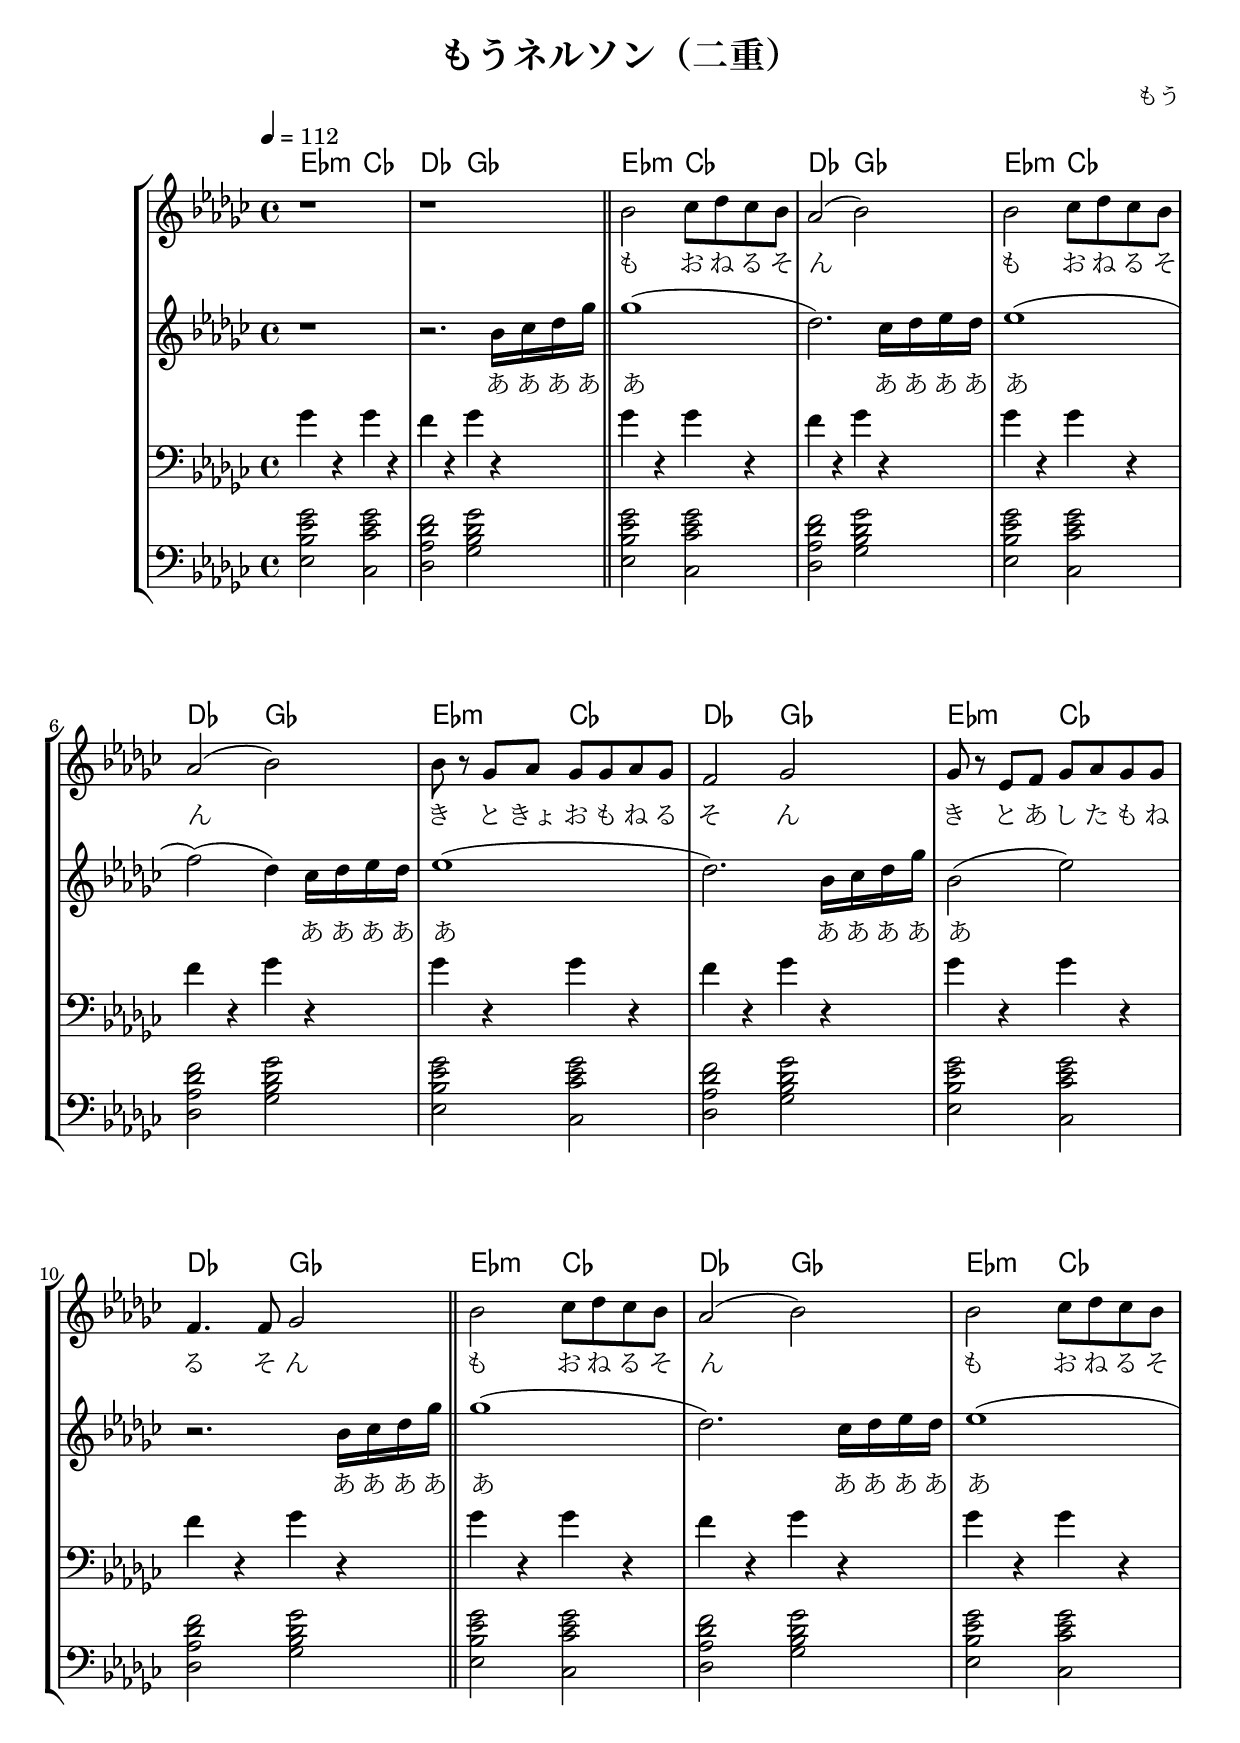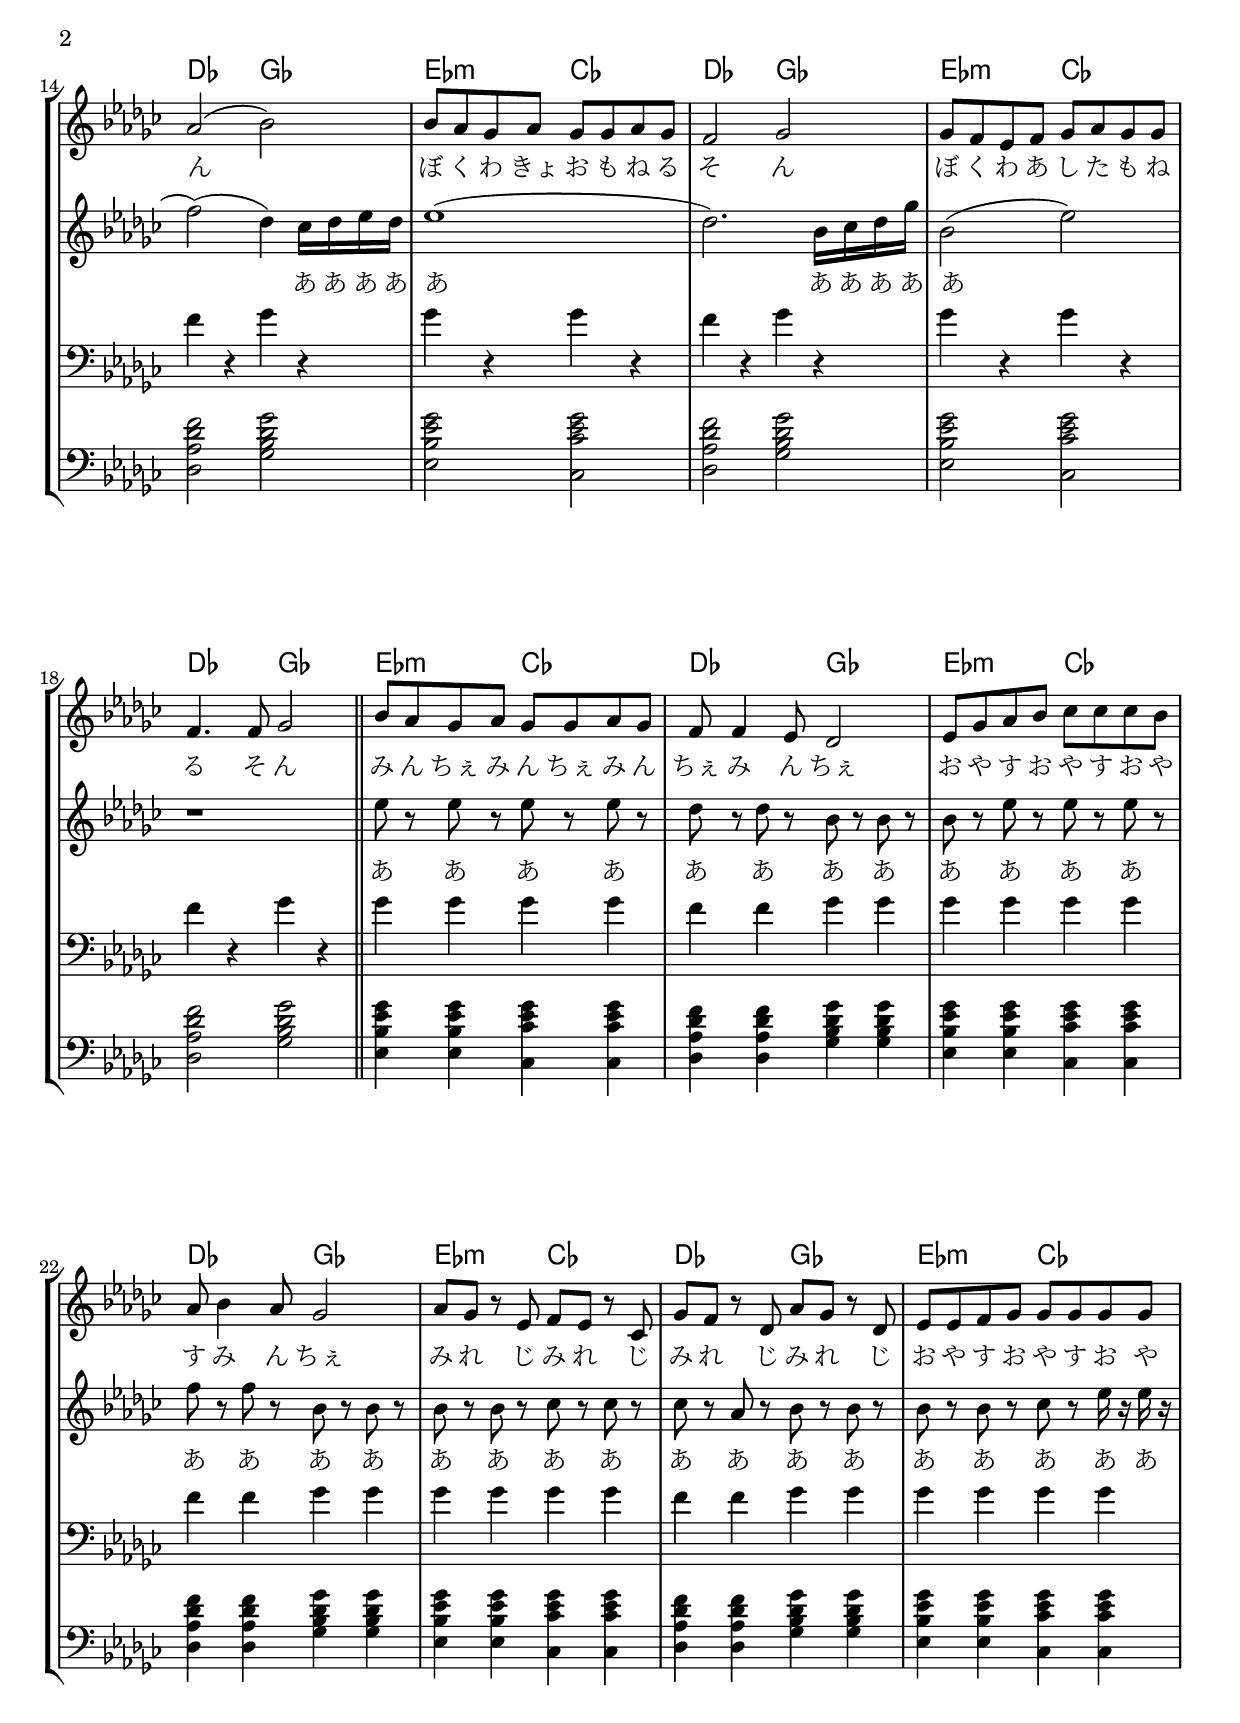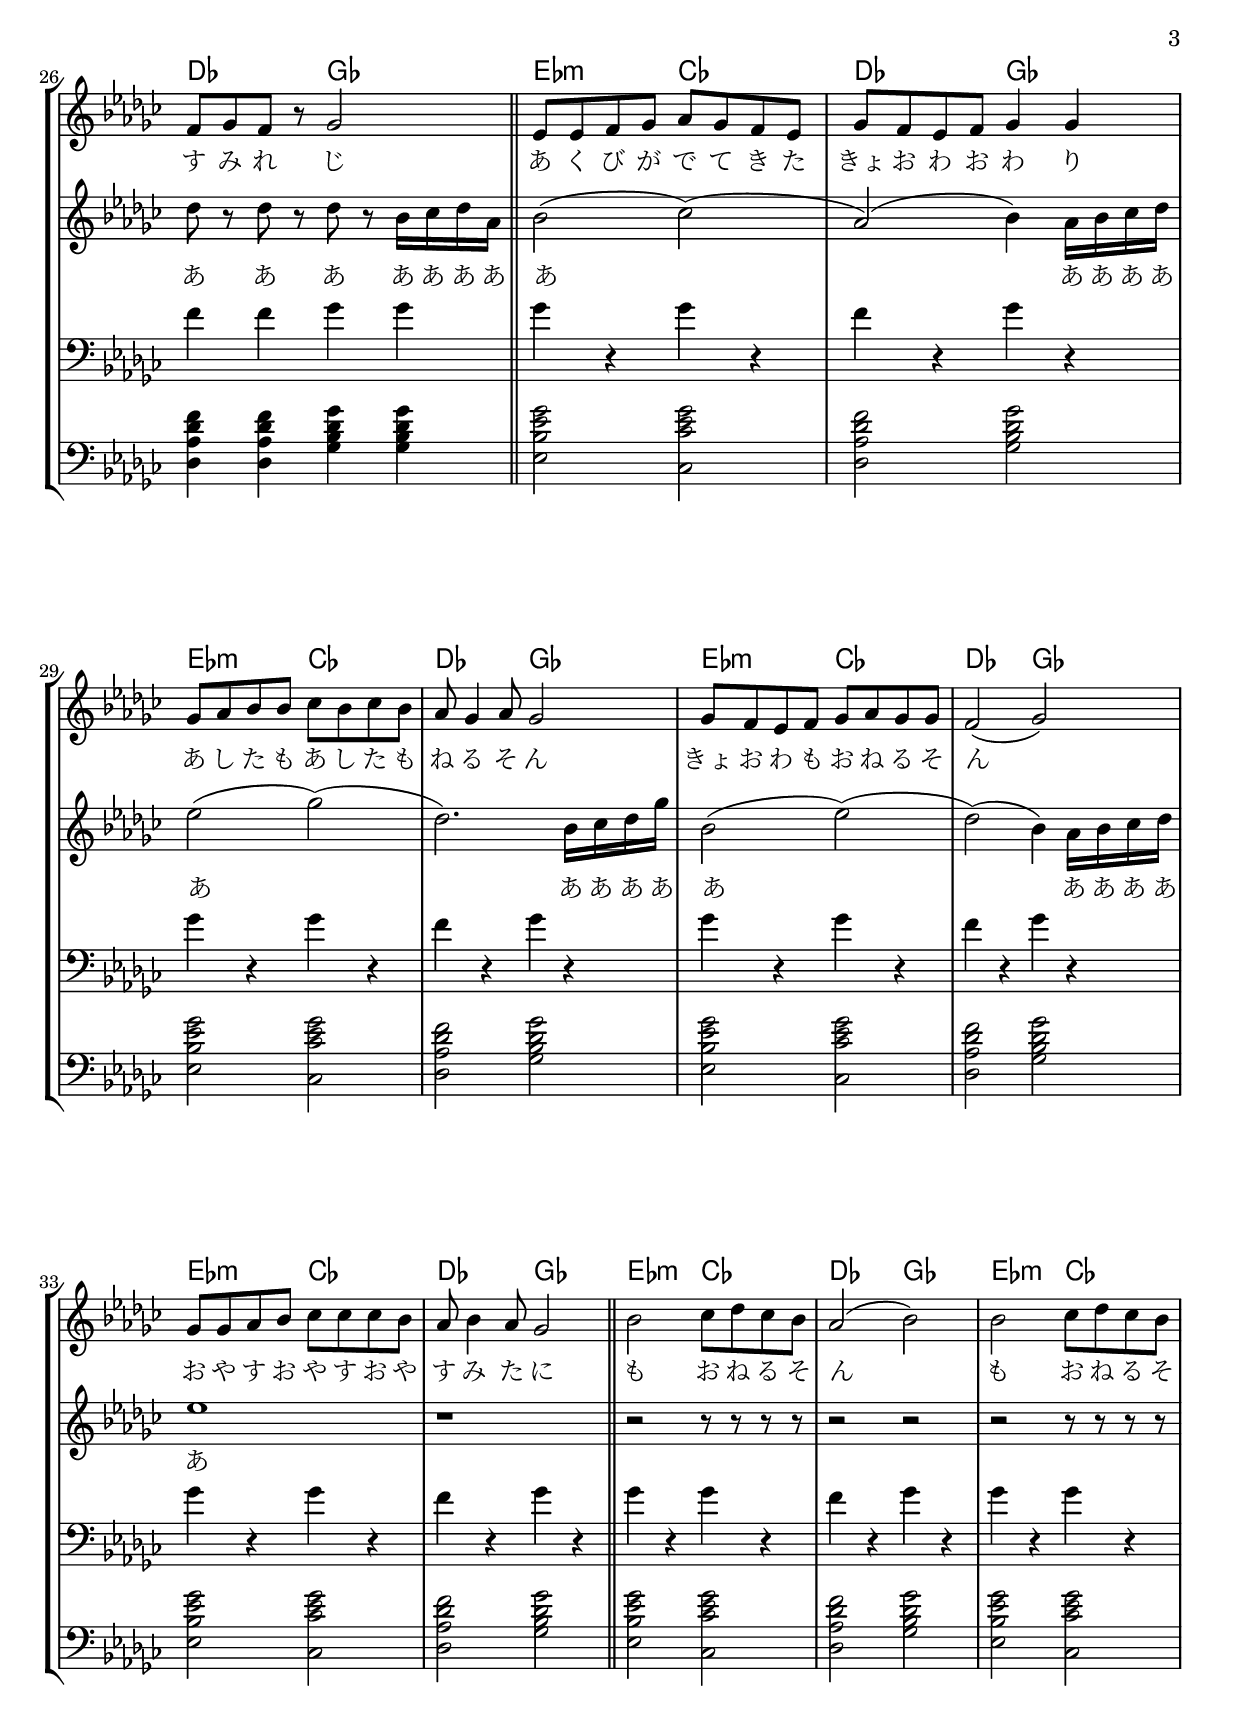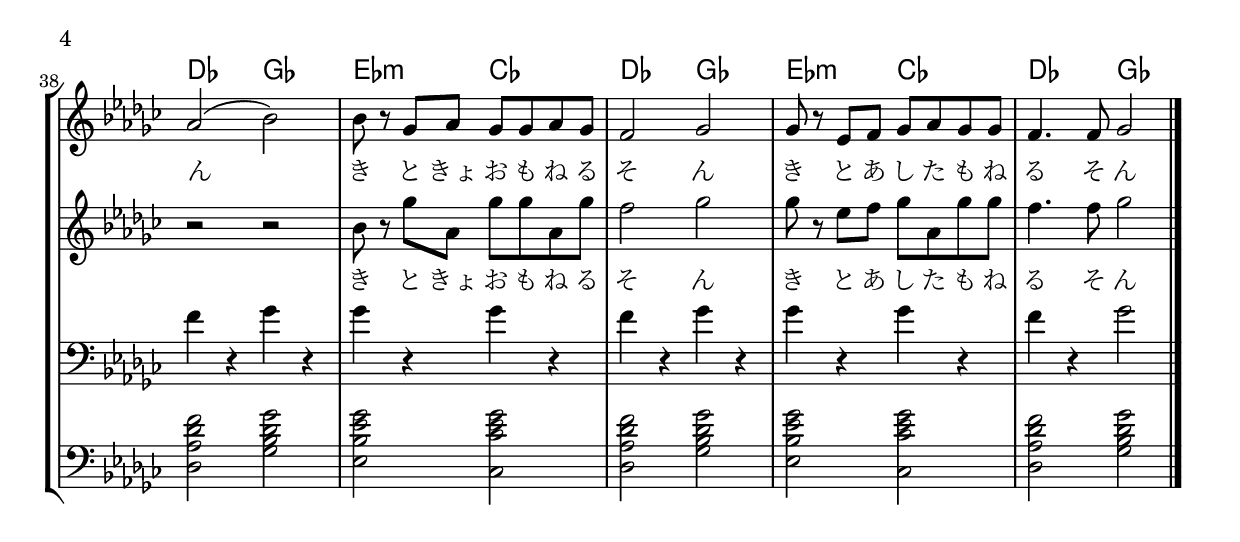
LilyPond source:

\version "2.12.1"

\header {
	title = \markup {もうネルソン（二重）}
	composer = \markup \center-column {もう}
}

harmony = \chordmode {
	es2:m ces des ges 

	es:m ces des ges es:m ces des ges es:m ces des ges es:m ces des ges 

	es:m ces des ges es:m ces des ges es:m ces des ges es:m ces des ges 

	es:m ces des ges es:m ces des ges es:m ces des ges es:m ces des ges 

	es:m ces des ges es:m ces des ges es:m ces des ges es:m ces des ges 

	es:m ces des ges es:m ces des ges es:m ces des ges es:m ces des ges 
}

melody = {
	\key ges \major
	\tempo 4 = 112
	r1 | r1   
	\set Staff.midiInstrument = #"fss0.35"
	 bes'2  ces''8  des''8  ces''8  bes'8 
	as'2  (bes'2) 
	bes'2  ces''8  des''8  ces''8  bes'8 
	as'2  (bes'2) 
	bes'8  r8  ges'8  as'8  ges'8  ges'8  as'8  ges'8 
	f'2  ges'2 
	ges'8  r8  es'8  f'8  ges'8  as'8  ges'8  ges'8 
	f'4.  f'8  ges'2
	\set Staff.midiInstrument = #"fss0.35"
	 bes'2  ces''8  des''8  ces''8  bes'8 
	as'2  (bes'2) 
	bes'2  ces''8  des''8  ces''8  bes'8 
	as'2  (bes'2) 
	bes'8  as'8  ges'8  as'8  ges'8  ges'8  as'8  ges'8 
	f'2  ges'2 
	ges'8  f'8  es'8  f'8  ges'8  as'8  ges'8  ges'8 
	f'4.  f'8  ges'2
	\set Staff.midiInstrument = #"fss0.35"
	bes'8  as'8  ges'8  as'8  ges'8  ges'8  as'8  ges'8 
	f'8  f'4  es'8  des'2 
	es'8  ges'8  as'8  bes'8  ces''8  ces''8  ces''8  bes'8 
	as'8  bes'4  as'8  ges'2 
	as'8  ges'8  r8  es'8  f'8  es'8  r8  ces'8 
	ges'8  f'8  r8  des'8  as'8  ges'8  r8  des'8 
	es'8  es'8  f'8  ges'8  ges'8  ges'8  ges'8  ges'8 
	f'8  ges'8  f'8  r8  ges'2
	\set Staff.midiInstrument = #"fss0.35"
	 es'8  es'8  f'8  ges'8  as'8  ges'8  f'8  es'8 
	ges'8  f'8  es'8  f'8  ges'4  ges'4 
	ges'8  as'8  bes'8  bes'8  ces''8  bes'8  ces''8  bes'8 
	as'8  ges'4  as'8  ges'2 
	ges'8  f'8  es'8  f'8  ges'8  as'8  ges'8  ges'8 
	f'2  (ges'2) 
	ges'8  ges'8  as'8  bes'8  ces''8  ces''8  ces''8  bes'8 
	as'8  bes'4  as'8  ges'2
	\set Staff.midiInstrument = #"Violin"
	bes'2  ces''8  des''8  ces''8  bes'8 
	as'2  (bes'2) 
	bes'2  ces''8  des''8  ces''8  bes'8 
	as'2  (bes'2) 
	bes'8  r8  ges'8  as'8  ges'8  ges'8  as'8  ges'8 
	f'2  ges'2 
	ges'8  r8  es'8  f'8  ges'8  as'8  ges'8  ges'8 
	f'4.  f'8  ges'2
	\bar "|."
}

words = \lyricmode {
	
	も  お  ね  る  そ  ん  も  お  ね  る  そ  ん  き  と  きょ  お  も  ね  る  そ  ん  き  と  あ  し  た  も  ね  る  そ  ん  
	も  お  ね  る  そ  ん  も  お  ね  る  そ  ん  ぼ  く  わ  きょ  お  も  ね  る  そ  ん  ぼ  く  わ  あ  し  た  も  ね  る  そ  ん  
	み  ん  ちぇ  み  ん  ちぇ  み  ん  ちぇ  み  ん  ちぇ  お  や  す  お  や  す  お  や  す  み  ん  ちぇ  み  れ  じ  み  れ  じ  み  れ  じ  み  れ  じ  お  や  す  お  や  す  お  や  す  み  れ  じ  
	あ  く  び  が  で  て  き  た  きょ  お  わ  お  わ  り  あ  し  た  も  あ  し  た  も  ね  る  そ  ん  きょ  お  わ  も  お  ね  る  そ  ん  お  や  す  お  や  す  お  や  す  み  た  に  
	も  お  ね  る  そ  ん  も  お  ね  る  そ  ん  き  と  きょ  お  も  ね  る  そ  ん  き  と  あ  し  た  も  ね  る  そ  ん  
}

secondmelody = {
	\key ges \major
	\tempo 4 = 112
	r1 | r2. 
	\set Staff.midiInstrument = #"Violin"
	bes'16  ces''16  des''16  ges''16 
	ges''1 
	(des''2.)  ces''16  des''16  es''16  des''16 
	es''1 
	(f''2)  (des''4)  ces''16  des''16  es''16  des''16 
	es''1 
	(des''2.)  bes'16  ces''16  des''16  ges''16 
	bes'2  (es''2)
	r2. 	\set Staff.midiInstrument = #"Violin"
	bes'16  ces''16  des''16  ges''16 
	ges''1 
	(des''2.)  ces''16  des''16  es''16  des''16 
	es''1 
	(f''2)  (des''4)  ces''16  des''16  es''16  des''16 
	es''1 
	(des''2.)  bes'16  ces''16  des''16  ges''16 
	bes'2  (es''2)
	r1 	\set Staff.midiInstrument = #"Violin"
	es''8  r8  es''8  r8  es''8  r8  es''8  r8 
	des''8  r8  des''8  r8  bes'8  r8  bes'8  r8 
	bes'8  r8  es''8  r8  es''8  r8  es''8  r8 
	f''8  r8  f''8  r8  bes'8  r8  bes'8  r8 
	bes'8  r8  bes'8  r8  ces''8  r8  ces''8  r8 
	ces''8  r8  as'8  r8  bes'8  r8  bes'8  r8 
	bes'8  r8  bes'8  r8  ces''8  r8  es''16  r16  es''16  r16 
	des''8  r8  des''8  r8  des''8  r8  	\set Staff.midiInstrument = #"Violin"
	bes'16  ces''16  des''16  as'16 
	bes'2  (ces''2) 
	(as'2)  (bes'4)  as'16  bes'16  ces''16  des''16 
	es''2  (ges''2) 
	(des''2.)  bes'16  ces''16  des''16  ges''16 
	bes'2  (es''2) 
	(des''2)  (bes'4)  as'16  bes'16  ces''16  des''16 
	es''1
	r1 	\set Staff.midiInstrument = #"Violin"
	r2  r8  r8  r8  r8 
	r2  r2 
	r2  r8  r8  r8  r8 
	r2  r2 
	bes'8  r8  ges''8  as'8  ges''8  ges''8  as'8  ges''8 
	f''2  ges''2 
	ges''8  r8  es''8  f''8  ges''8  as'8  ges''8  ges''8 
	f''4.  f''8  ges''2
	\bar "|."
}

secondwords = \lyricmode {
	
	あ  あ  あ  あ  あ  あ  あ  あ  あ  あ  あ  あ  あ  あ  あ  あ  あ  あ  あ  あ  
	あ  あ  あ  あ  あ  あ  あ  あ  あ  あ  あ  あ  あ  あ  あ  あ  あ  あ  あ  あ  
	あ  あ  あ  あ  あ  あ  あ  あ  あ  あ  あ  あ  あ  あ  あ  あ  あ  あ  あ  あ  あ  あ  あ  あ  あ  あ  あ  あ  あ  あ  あ  あ  
	あ  あ  あ  あ  あ  あ  あ  あ  あ  あ  あ  あ  あ  あ  あ  あ  あ  あ  あ  あ  
	き  と  きょ  お  も  ね  る  そ  ん  き  と  あ  し  た  も  ね  る  そ  ん  
}

tempochange = {
	\tempo 4 = 112
	r1 | r1 \bar "||"
	\tempo 4 = 112
	r1 | r1 | r1 | r1 | r1 | r1 | r1 | r1 \bar "||"
	\tempo 4 = 112
	r1 | r1 | r1 | r1 | r1 | r1 | r1 | r1 \bar "||"
	\tempo 4 = 112
	r1 | r1 | r1 | r1 | r1 | r1 | r1 | r1 \bar "||"
	\tempo 4 = 112
	r1 | r1 | r1 | r1 | r1 | r1 | r1 | r1 \bar "||"
	\tempo 4 = 112
	r1 | r1 | r1 | r1 | r1 | r1 | r1 | r1 \bar "|."
}

mainacc = {
	\clef bass
	\set Staff.midiInstrument = #"FX 1 (rain)"
	\key ges \major
	\tempo 4 = 112
	ges'4 r4
	ges'4 r4
	f'4 r4
	ges'4 r4
	\bar "||"

	\set Staff.midiInstrument = #"FX 1 (rain)"
	ges'4 r4
	ges'4 r4
	f'4 r4
	ges'4 r4
	ges'4 r4
	ges'4 r4
	f'4 r4
	ges'4 r4
	ges'4 r4
	ges'4 r4
	f'4 r4
	ges'4 r4
	ges'4 r4
	ges'4 r4
	f'4 r4
	ges'4 r4
	\bar "||"

	\set Staff.midiInstrument = #"FX 1 (rain)"
	ges'4 r4
	ges'4 r4
	f'4 r4
	ges'4 r4
	ges'4 r4
	ges'4 r4
	f'4 r4
	ges'4 r4
	ges'4 r4
	ges'4 r4
	f'4 r4
	ges'4 r4
	ges'4 r4
	ges'4 r4
	f'4 r4
	ges'4 r4
	\bar "||"

	\set Staff.midiInstrument = #"FX 1 (rain)"
	ges'4 ges'4
	ges'4 ges'4
	f'4 f'4
	ges'4 ges'4
	ges'4 ges'4
	ges'4 ges'4
	f'4 f'4
	ges'4 ges'4
	ges'4 ges'4
	ges'4 ges'4
	f'4 f'4
	ges'4 ges'4
	ges'4 ges'4
	ges'4 ges'4
	f'4 f'4
	ges'4 ges'4
	\bar "||"

	\set Staff.midiInstrument = #"FX 1 (rain)"
	ges'4 r4
	ges'4 r4
	f'4 r4
	ges'4 r4
	ges'4 r4
	ges'4 r4
	f'4 r4
	ges'4 r4
	ges'4 r4
	ges'4 r4
	f'4 r4
	ges'4 r4
	ges'4 r4
	ges'4 r4
	f'4 r4
	ges'4 r4
	\bar "||"

	\set Staff.midiInstrument = #"FX 1 (rain)"
	ges'4 r4
	ges'4 r4
	f'4 r4
	ges'4 r4
	ges'4 r4
	ges'4 r4
	f'4 r4
	ges'4 r4
	ges'4 r4
	ges'4 r4
	f'4 r4
	ges'4 r4
	ges'4 r4
	ges'4 r4
	f'4 r4
	ges'2
	\bar "|."
}

subacc = {
	\clef bass
	\set Staff.midiInstrument = #"Acoustic grand"
	\key ges \major
	\tempo 4 = 112
	<es bes es' ges'>2
	<ces ces' es' ges'>2
	<des as des' f'>2
	<ges bes des' ges'>2
	\bar "||"

	\set Staff.midiInstrument = #"Acoustic grand"
	<es bes es' ges'>2
	<ces ces' es' ges'>2
	<des as des' f'>2
	<ges bes des' ges'>2
	<es bes es' ges'>2
	<ces ces' es' ges'>2
	<des as des' f'>2
	<ges bes des' ges'>2
	<es bes es' ges'>2
	<ces ces' es' ges'>2
	<des as des' f'>2
	<ges bes des' ges'>2
	<es bes es' ges'>2
	<ces ces' es' ges'>2
	<des as des' f'>2
	<ges bes des' ges'>2
	\bar "||"

	\set Staff.midiInstrument = #"Acoustic grand"
	<es bes es' ges'>2
	<ces ces' es' ges'>2
	<des as des' f'>2
	<ges bes des' ges'>2
	<es bes es' ges'>2
	<ces ces' es' ges'>2
	<des as des' f'>2
	<ges bes des' ges'>2
	<es bes es' ges'>2
	<ces ces' es' ges'>2
	<des as des' f'>2
	<ges bes des' ges'>2
	<es bes es' ges'>2
	<ces ces' es' ges'>2
	<des as des' f'>2
	<ges bes des' ges'>2
	\bar "||"

	\set Staff.midiInstrument = #"Acoustic grand"
	<es bes es' ges'>4 <es bes es' ges'>4
	<ces ces' es' ges'>4 <ces ces' es' ges'>4
	<des as des' f'>4 <des as des' f'>4
	<ges bes des' ges'>4 <ges bes des' ges'>4
	<es bes es' ges'>4 <es bes es' ges'>4
	<ces ces' es' ges'>4 <ces ces' es' ges'>4
	<des as des' f'>4 <des as des' f'>4
	<ges bes des' ges'>4 <ges bes des' ges'>4
	<es bes es' ges'>4 <es bes es' ges'>4
	<ces ces' es' ges'>4 <ces ces' es' ges'>4
	<des as des' f'>4 <des as des' f'>4
	<ges bes des' ges'>4 <ges bes des' ges'>4
	<es bes es' ges'>4 <es bes es' ges'>4
	<ces ces' es' ges'>4 <ces ces' es' ges'>4
	<des as des' f'>4 <des as des' f'>4
	<ges bes des' ges'>4 <ges bes des' ges'>4
	\bar "||"

	\set Staff.midiInstrument = #"Acoustic grand"
	<es bes es' ges'>2
	<ces ces' es' ges'>2
	<des as des' f'>2
	<ges bes des' ges'>2
	<es bes es' ges'>2
	<ces ces' es' ges'>2
	<des as des' f'>2
	<ges bes des' ges'>2
	<es bes es' ges'>2
	<ces ces' es' ges'>2
	<des as des' f'>2
	<ges bes des' ges'>2
	<es bes es' ges'>2
	<ces ces' es' ges'>2
	<des as des' f'>2
	<ges bes des' ges'>2
	\bar "||"

	\set Staff.midiInstrument = #"Acoustic grand"
	<es bes es' ges'>2
	<ces ces' es' ges'>2
	<des as des' f'>2
	<ges bes des' ges'>2
	<es bes es' ges'>2
	<ces ces' es' ges'>2
	<des as des' f'>2
	<ges bes des' ges'>2
	<es bes es' ges'>2
	<ces ces' es' ges'>2
	<des as des' f'>2
	<ges bes des' ges'>2
	<es bes es' ges'>2
	<ces ces' es' ges'>2
	<des as des' f'>2
	<ges bes des' ges'>2
	\bar "|."
}

percA = {
	\drummode {
	r1 |r1 \bar "||"
	r1 |r1 |r1 |r1 |r1 |r1 |r1 |r1 \bar "||"
	r8 cymr16 cymr16 cymr8 cymr16 cymr16 cymr8 cymr16 cymr16 cymr8 cymr8  |cymr8 cymr16 cymr16 cymr8 cymr16 cymr16 cymr8 cymr16 cymr16 cymr8 cymr8  |cymr8 cymr16 cymr16 cymr8 cymr16 cymr16 cymr8 cymr16 cymr16 cymr8 cymr16 cymr16  |cymr8 cymr16 cymr16 cymr8 cymr16 cymr16 cymr8 cymr16 cymr16 cymr8 cymr8  |r8 cymr16 cymr16 cymr8 cymr16 cymr16 cymr8 cymr16 cymr16 cymr8 cymr8  |cymr8 cymr16 cymr16 cymr8 cymr16 cymr16 cymr8 cymr16 cymr16 cymr8 cymr8  |cymr8 cymr16 cymr16 cymr8 cymr16 cymr16 cymr8 cymr16 cymr16 cymr8 cymr16 cymr16  |cymr8 cymr16 cymr16 cymr8 cymr16 cymr16 cymr8 cymr16 cymr16 cymr8 cymr8  \bar "||"
	r8 cymr16 cymr16 cymr8 cymr16 cymr16 cymr8 cymr16 cymr16 cymr8 cymr8  |cymr8 cymr16 cymr16 cymr8 cymr16 cymr16 cymr8 cymr16 cymr16 cymr8 cymr8  |cymr8 cymr16 cymr16 cymr8 cymr16 cymr16 cymr8 cymr16 cymr16 cymr8 cymr16 cymr16  |cymr8 cymr16 cymr16 cymr8 cymr16 cymr16 cymr8 cymr16 cymr16 cymr8 cymr8  |r8 cymr16 cymr16 cymr8 cymr16 cymr16 cymr8 cymr16 cymr16 cymr8 cymr8  |cymr8 cymr16 cymr16 cymr8 cymr16 cymr16 cymr8 cymr16 cymr16 cymr8 cymr8  |cymr8 cymr16 cymr16 cymr8 cymr16 cymr16 cymr8 cymr16 cymr16 cymr8 cymr16 cymr16  |cymr8 cymr16 cymr16 cymr8 cymr16 cymr16 cymr8 cymr16 cymr16 cymr8 cymr8  \bar "||"
	r8 cymr16 cymr16 cymr8 cymr16 cymr16 cymr8 cymr16 cymr16 cymr8 cymr8  |cymr8 cymr16 cymr16 cymr8 cymr16 cymr16 cymr8 cymr16 cymr16 cymr8 cymr8  |cymr8 cymr16 cymr16 cymr8 cymr16 cymr16 cymr8 cymr16 cymr16 cymr8 cymr16 cymr16  |cymr8 cymr16 cymr16 cymr8 cymr16 cymr16 cymr8 cymr16 cymr16 cymr8 cymr8  |r8 cymr16 cymr16 cymr8 cymr16 cymr16 cymr8 cymr16 cymr16 cymr8 cymr8  |cymr8 cymr16 cymr16 cymr8 cymr16 cymr16 cymr8 cymr16 cymr16 cymr8 cymr8  |cymr8 cymr16 cymr16 cymr8 cymr16 cymr16 cymr8 cymr16 cymr16 cymr8 cymr16 cymr16  |cymr8 cymr16 cymr16 cymr8 cymr16 cymr16 cymr8 cymr16 cymr16 cymr8 cymr8  \bar "||"
	r1 |r1 |r1 |r1 |r1 |r1 |r1 |r1 \bar "|."
	}
}

percB = {
	\drummode {
	r1 |r1 \bar "||"
	r1 |r1 |r1 |r1 |r1 |r1 |r1 |r1 \bar "||"
	r4 sn2 sn4  |r4 sn8 sn4. sn4  |r4 sn2 sn4  |r4 sn8 sn4. sn4  |r4 sn2 sn4  |r4 sn8 sn4. sn4  |r4 sn2 sn4  |r4 sn2 sn8 sn16 sn16  \bar "||"
	r4 sn2 sn4  |r4 sn8 sn4. sn4  |r4 sn2 sn4  |r4 sn8 sn4. sn4  |r4 sn2 sn4  |r4 sn8 sn4. sn4  |r4 sn2 sn4  |r4 sn2 sn8 sn16 sn16  \bar "||"
	r4 sn2 sn4  |r4 sn8 sn4. sn4  |r4 sn2 sn4  |r4 sn8 sn4. sn4  |r4 sn2 sn4  |r4 sn8 sn4. sn4  |r4 sn2 sn4  |r4 sn2 sn8 sn16 sn16  \bar "||"
	r1 |r1 |r1 |r1 |r1 |r1 |r1 |r1 \bar "|."
	}
}

percC = {
	\drummode {
	r1 |r1 \bar "||"
	r1 |r1 |r1 |r1 |r1 |r1 |r1 |r1 \bar "||"
	bd8. bd16 bd8. bd16 bd8. bd16 bd8. bd16  |bd8. bd16 bd8. bd16 bd8. bd16 bd4  |bd8. bd16 bd8. bd16 bd8. bd16 bd8. bd16  |bd8. bd16 bd8. bd16 bd8. bd16 bd4  |bd8. bd16 bd8. bd16 bd8. bd16 bd8. bd16  |bd8. bd16 bd8. bd16 bd8. bd16 bd4  |bd8. bd16 bd8. bd16 bd8. bd16 bd8. bd16  |bd8. bd16 bd8. bd16 bd8. bd16 bd8. bd16  \bar "||"
	bd8. bd16 bd8. bd16 bd8. bd16 bd8. bd16  |bd8. bd16 bd8. bd16 bd8. bd16 bd4  |bd8. bd16 bd8. bd16 bd8. bd16 bd8. bd16  |bd8. bd16 bd8. bd16 bd8. bd16 bd4  |bd8. bd16 bd8. bd16 bd8. bd16 bd8. bd16  |bd8. bd16 bd8. bd16 bd8. bd16 bd4  |bd8. bd16 bd8. bd16 bd8. bd16 bd8. bd16  |bd8. bd16 bd8. bd16 bd8. bd16 bd8. bd16  \bar "||"
	bd8. bd16 bd8. bd16 bd8. bd16 bd8. bd16  |bd8. bd16 bd8. bd16 bd8. bd16 bd4  |bd8. bd16 bd8. bd16 bd8. bd16 bd8. bd16  |bd8. bd16 bd8. bd16 bd8. bd16 bd4  |bd8. bd16 bd8. bd16 bd8. bd16 bd8. bd16  |bd8. bd16 bd8. bd16 bd8. bd16 bd4  |bd8. bd16 bd8. bd16 bd8. bd16 bd8. bd16  |bd8. bd16 bd8. bd16 bd8. bd16 bd8. bd16  \bar "||"
	r1 |r1 |r1 |r1 |r1 |r1 |r1 |r1 \bar "|."
	}
}

percD = {
	\drummode {
	r1 |r1 \bar "||"
	r1 |r1 |r1 |r1 |r1 |r1 |r1 |r1 \bar "||"
	r1  |r2 r16 tommh4. r16  |r1  |r2 r16 tommh4. r16  |r1  |r2 r16 tommh4. r16  |r1  |r4. tommh2 r8  \bar "||"
	r1  |r2 r16 tommh4. r16  |r1  |r2 r16 tommh4. r16  |r1  |r2 r16 tommh4. r16  |r1  |r4. tommh2 r8  \bar "||"
	r1  |r2 r16 tommh4. r16  |r1  |r2 r16 tommh4. r16  |r1  |r2 r16 tommh4. r16  |r1  |r4. tommh2 r8  \bar "||"
	r1 |r1 |r1 |r1 |r1 |r1 |r1 |r1 \bar "|."
	}
}

percE = {
	\drummode {
	r1 |r1 \bar "||"
	r1 |r1 |r1 |r1 |r1 |r1 |r1 |r1 \bar "||"
	r1  |r2. r8 toml8  |r1  |r2. r8 toml8  |r1  |r2. r8 toml8  |r1  |r2 r16 toml4. r16  \bar "||"
	r1  |r2. r8 toml8  |r1  |r2. r8 toml8  |r1  |r2. r8 toml8  |r1  |r2 r16 toml4. r16  \bar "||"
	r1  |r2. r8 toml8  |r1  |r2. r8 toml8  |r1  |r2. r8 toml8  |r1  |r2 r16 toml4. r16  \bar "||"
	r1 |r1 |r1 |r1 |r1 |r1 |r1 |r1 \bar "|."
	}
}

percF = {
	\drummode {
	r1 | r1 \bar "||"
	r1 | r1 | r1 | r1 | r1 | r1 | r1 | r1 \bar "||"
	cymc1  |r1 |r1 |r1 |cymc1  |r1 |r1 |r1 \bar "||"
	cymc1  |r1 |r1 |r1 |cymc1  |r1 |r1 |r1 \bar "||"
	cymc1  |r1 |r1 |r1 |cymc1  |r1 |r1 |r1 \bar "||"
	r1 | r1 | r1 | r1 | r1 | r1 | r1 | r1 \bar "|."
	}
}

\score {
	<<
		\new StaffGroup <<
			\new ChordNames {\harmony}
			\new Voice = "melody" {\melody}
			\new Lyrics \lyricsto "melody" \words
			\new Voice = "secondmelody" {\secondmelody}
			\new Lyrics \lyricsto "secondmelody" \secondwords
			\new Staff = "mainacc" {\mainacc}
			\new Staff = "subacc" {\subacc}
		>>
	>>
	\layout { }
}
